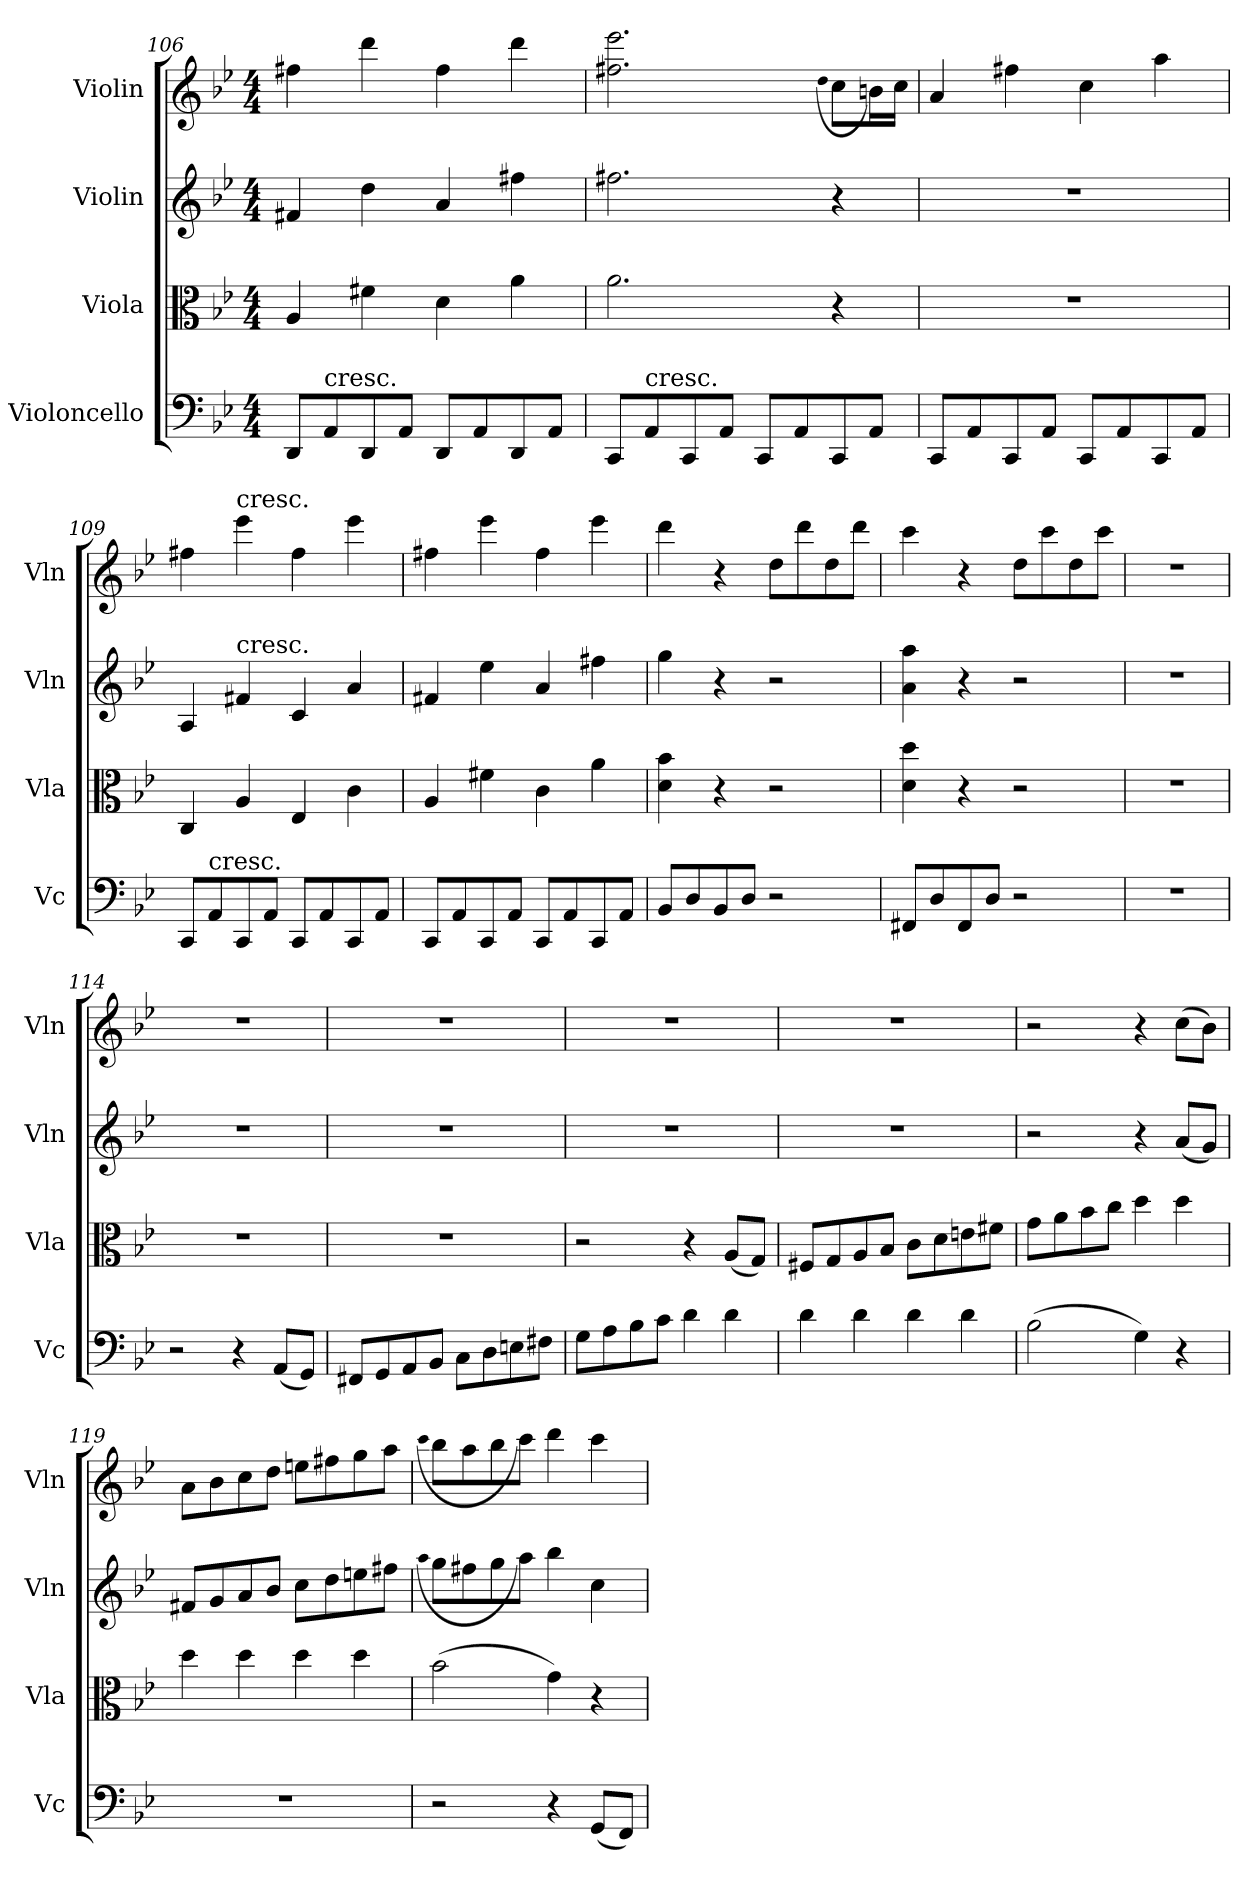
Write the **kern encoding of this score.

**kern	**kern	**kern	**kern
*part4	*part3	*part2	*part1
*staff4	*staff3	*staff2	*staff1
*I"Violoncello	*I"Viola	*I"Violin	*I"Violin
*I'Vc	*I'Vla	*I'Vln	*I'Vln
*clefF4	*clefC3	*clefG2	*clefG2
*k[b-e-]	*k[b-e-]	*k[b-e-]	*k[b-e-]
*B-:	*B-:	*B-:	*B-:
*M4/4	*M4/4	*M4/4	*M4/4
=106	=106	=106	=106
8DD/L	4A/	4f#X/	4ff#X\
!LO:TX:t=cresc.	!	!	!
8AA/	.	.	.
8DD/	4f#X\	4dd\	4ddd\
8AA/J	.	.	.
8DD/L	4d\	4a/	4ff#\
8AA/	.	.	.
8DD/	4a\	4ff#X\	4ddd\
8AA/J	.	.	.
=107	=107	=107	=107
8CC/L	2.a\	2.ff#X\	2.ff#X\ 2.eee-\
!LO:TX:t=cresc.	!	!	!
8AA/	.	.	.
8CC/	.	.	.
8AA/J	.	.	.
8CC/L	.	.	.
8AA/	.	.	.
.	.	.	(qdd
8CC/	4r	4r	8cc\L
8AA/J	.	.	16bn\L)
.	.	.	16cc\JJ
=108	=108	=108	=108
8CC/L	1r	1r	4a/
8AA/	.	.	.
8CC/	.	.	4ff#X\
8AA/J	.	.	.
8CC/L	.	.	4cc\
8AA/	.	.	.
8CC/	.	.	4aa\
8AA/J	.	.	.
=109	=109	=109	=109
8CC/L	4C/	4A/	4ff#X\
!LO:TX:t=cresc.	!	!	!
8AA/	.	.	.
!	!	!	!LO:TX:t=cresc.
!	!	!LO:TX:t=cresc.	!
8CC/	4A/	4f#X/	4eee-\
8AA/J	.	.	.
8CC/L	4E-/	4c/	4ff#\
8AA/	.	.	.
8CC/	4c\	4a/	4eee-\
8AA/J	.	.	.
=110	=110	=110	=110
8CC/L	4A/	4f#X/	4ff#X\
8AA/	.	.	.
8CC/	4f#X\	4ee-\	4eee-\
8AA/J	.	.	.
8CC/L	4c\	4a/	4ff#\
8AA/	.	.	.
8CC/	4a\	4ff#X\	4eee-\
8AA/J	.	.	.
=111	=111	=111	=111
8BB-/L	4d\ 4b-\	4gg\	4ddd\
8D/	.	.	.
8BB-/	4r	4r	4r
8D/J	.	.	.
2r	2r	2r	8dd\L
.	.	.	8ddd\
.	.	.	8dd\
.	.	.	8ddd\J
=112	=112	=112	=112
8FF#X/L	4d\ 4dd\	4a\ 4aa\	4ccc\
8D/	.	.	.
8FF#/	4r	4r	4r
8D/J	.	.	.
2r	2r	2r	8dd\L
.	.	.	8ccc\
.	.	.	8dd\
.	.	.	8ccc\J
=113	=113	=113	=113
1r	1r	1r	1r
=114	=114	=114	=114
2r	1r	1r	1r
4r	.	.	.
(8AA/L	.	.	.
8GG/J)	.	.	.
=115	=115	=115	=115
8FF#X/L	1r	1r	1r
8GG/	.	.	.
8AA/	.	.	.
8BB-/J	.	.	.
8C\L	.	.	.
8D\	.	.	.
8En\	.	.	.
8F#X\J	.	.	.
=116	=116	=116	=116
8G\L	2r	1r	1r
8A\	.	.	.
8B-\	.	.	.
8c\J	.	.	.
4d\	4r	.	.
4d\	(8A/L	.	.
.	8G/J)	.	.
=117	=117	=117	=117
4d\	8F#X/L	1r	1r
.	8G/	.	.
4d\	8A/	.	.
.	8B-/J	.	.
4d\	8c\L	.	.
.	8d\	.	.
4d\	8en\	.	.
.	8f#X\J	.	.
=118	=118	=118	=118
(2B-\	8g\L	2r	2r
.	8a\	.	.
.	8b-\	.	.
.	8cc\J	.	.
4G\)	4dd\	4r	4r
4r	4dd\	(8a/L	(8cc\L
.	.	8g/J)	8b-\J)
=119	=119	=119	=119
1r	4dd\	8f#X/L	8a\L
.	.	8g/	8b-\
.	4dd\	8a/	8cc\
.	.	8b-/J	8dd\J
.	4dd\	8cc\L	8een\L
.	.	8dd\	8ff#X\
.	4dd\	8een\	8gg\
.	.	8ff#X\J	8aa\J
=120	=120	=120	=120
.	.	(qaa	(qccc
2r	(2b-\	8gg\L	8bb-\L
.	.	8ff#X\	8aa\
.	.	8gg\	8bb-\
.	.	8aa\J)	8ccc\J)
4r	4g\)	4bb-\	4ddd\
(8GG/L	4r	4cc\	4ccc\
8FF/J)	.	.	.
=	=	=	=
*-	*-	*-	*-
